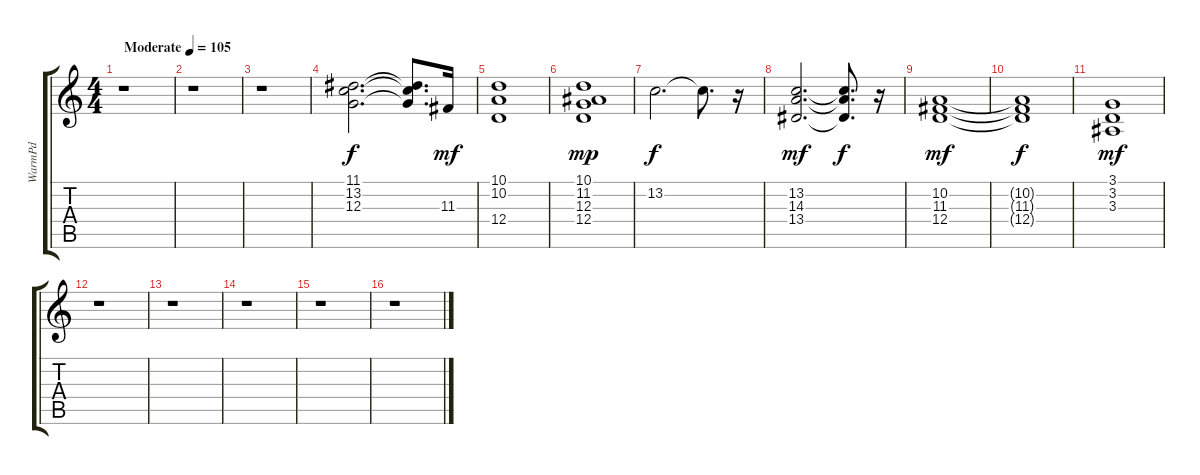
\track ("WarmPd" "WarmPd") {instrument pad2warm}
\staff {score tabs}
\tuning (E4 B3 G3 D3 A2 E2) {hide}
\ts (4 4)
\tempo (105 "Moderate")
\clef g2
\ks c
r.1{dy f instrument pad2warm} |
r.1 |
r.1 |
(11.1 13.2 12.3).2{d} (11.1{t} 13.2{t} 12.3{t}).8{d} 11.3.16{dy mf} |
(10.1 10.2 12.4).1 |
(10.1 11.2 12.3 12.4).1{dy mp} |
13.2.2{d dy f} 13.2{t}.8{d} r.16 |
(13.2 14.3 13.4).2{d dy mf} (13.2{t} 14.3{t} 13.4{t}).8{d dy f} r.16 |
(10.2 11.3 12.4).1{dy mf} |
(10.2{t} 11.3{t} 12.4{t}).1{dy f} |
(3.1 3.2 3.3).1{dy mf} |
r.1 |
r.1 |
r.1 |
r.1 |
r.1
